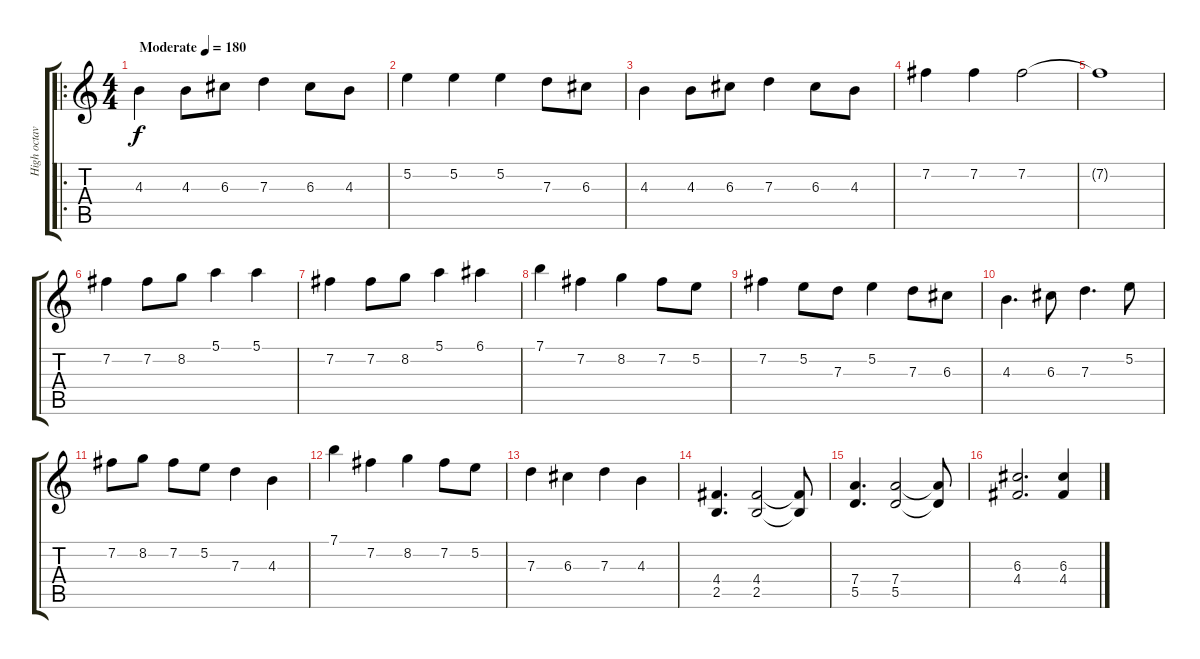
\track ("High octave" "High octav") {instrument overdrivenguitar}
\staff {score tabs}
\tuning (E4 B3 G3 D3 A2 E2) {hide}
\ro
\ts (4 4)
\tempo (180 "Moderate")
\clef g2
\ks c
4.3.4{dy f instrument overdrivenguitar} 4.3.8 6.3.8 7.3.4 6.3.8 4.3.8 |
5.2.4 5.2.4 5.2.4 7.3.8 6.3.8 |
4.3.4 4.3.8 6.3.8 7.3.4 6.3.8 4.3.8 |
7.2.4 7.2.4 7.2.2 |
7.2{t}.1 |
7.2.4 7.2.8 8.2.8 5.1.4 5.1.4 |
7.2.4 7.2.8 8.2.8 5.1.4 6.1.4 |
7.1.4 7.2.4 8.2.4 7.2.8 5.2.8 |
7.2.4 5.2.8 7.3.8 5.2.4 7.3.8 6.3.8 |
4.3.4{d} 6.3.8 7.3.4{d} 5.2.8 |
7.2.8 8.2.8 7.2.8 5.2.8 7.3.4 4.3.4 |
7.1.4 7.2.4 8.2.4 7.2.8 5.2.8 |
7.3.4 6.3.4 7.3.4 4.3.4 |
(4.4 2.5).4{d} (4.4 2.5).2 (4.4{t} 2.5{t}).8 |
(7.4 5.5).4{d} (7.4 5.5).2 (7.4{t} 5.5{t}).8 |
(6.3 4.4).2{d} (6.3 4.4).4
